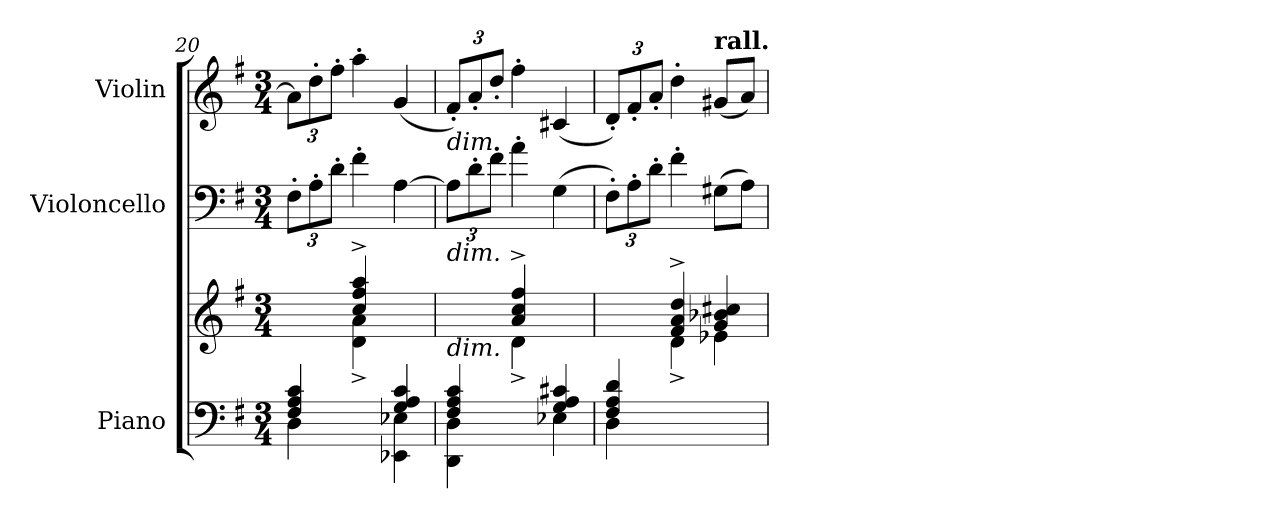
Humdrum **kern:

**kern	**kern	**kern	**kern
*part3	*part3	*part2	*part1
*staff4	*staff3	*staff2	*staff1
*I"Piano	*	*I"Violoncello	*I"Violin
*I'Pno.	*	*I'Vc.	*I'Vln.
*clefF4	*clefG2	*clefF4	*clefG2
*k[f#]	*k[f#]	*k[f#]	*k[f#]
*M3/4	*M3/4	*M3/4	*M3/4
=20	=20	=20	=20
*^	*^	*	*
*	*	*	*	*Xbrackettup	*
4F#/ 4A/ 4c/	4D\	4ryy	4ryy	12F#'\L	12a\L]
.	.	.	.	12A'\	12dd'\
.	.	.	.	12d'\J	12ff#'\J
4ryy	4ryy	4cc/^> 4ff#/^> 4aa/^>	4d\^< 4a\^<	4f#'\	4aa'\
4G/ 4A/ 4c/	4EE-X\ 4E-X\	4ryy	4ryy	[4A\	(4g/
=21	=21	=21	=21	=21	=21
*	*	*	*	*	*Xbrackettup
!	!	!	!	!	!LO:TX:b:i:t=dim.
!	!	!	!	!LO:TX:b:i:t=dim.	!
!	!	!LO:TX:b:i:t=dim.	!	!	!
4F#/ 4A/ 4c/	4DD\ 4D\	4ryy	4ryy	12A\L]	12f#'/L)
.	.	.	.	12d'\	12a'/
.	.	.	.	12f#'\J	12dd'/J
4ryy	4ryy	4a/^> 4cc/^> 4ff#/^>	4d^<\	4a'\	4ff#'\
4G/ 4A/ 4c#X/	4E-X\	4ryy	4ryy	(4G\	(4c#X/
!!LO:PB:g=z
=22	=22	=22	=22	=22	=22
4F#/ 4A/ 4d/	4D\	4ryy	4ryy	12F#'\L)	12d'/L)
.	.	.	.	12A'\	12f#'/
.	.	.	.	12d'\J	12a'/J
2ryy	2ryy	4f#/^> 4a/^> 4dd/^>	4d^<\	4f#'\	4dd'\
!	!	!	!	!	!LO:TX:a:B:t=rall.
.	.	4g/ 4b-X/ 4cc#X/	4e-X\	(8G#X\L	(8g#X/L
.	.	.	.	8A\J)	8a/J)
*v	*v	*	*	*	*
*	*v	*v	*	*
=	=	=	=
*-	*-	*-	*-
